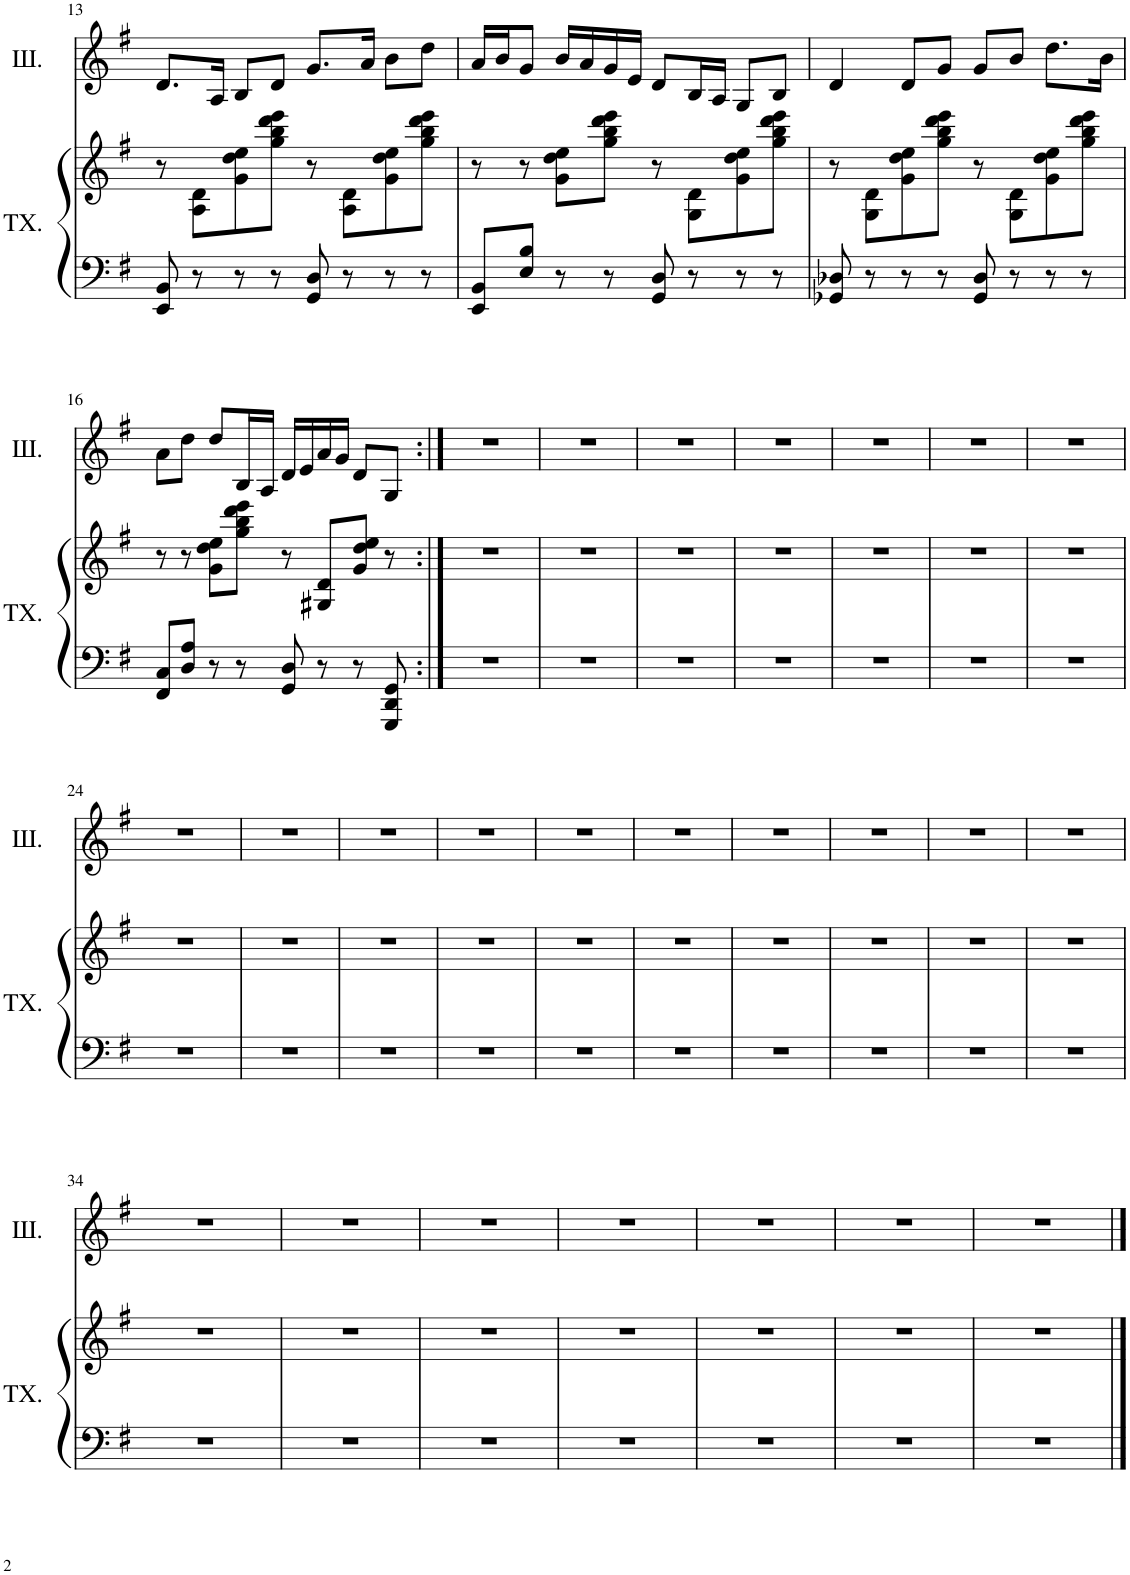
**kern	**kern	**kern
*part2	*part2	*part1
*staff3	*staff2	*staff1
*I"Piano / Төгөлдөр хуур	*	*I"Шудрага
!!LO:PB:g=z
*clefF4	*clefG2	*clefG2
*k[f#]	*k[f#]	*k[f#]
*M4/4	*M4/4	*M4/4
=13	=13	=13
8EE/ 8BB/	8r	8.d/L
8r	8A\ 8d\L	.
.	.	16A/Jk
8r	8g\ 8dd\ 8ee\	8B/L
8r	8gg\ 8bb\ 8ddd\ 8eee\J	8d/J
8GG/ 8D/	8r	8.g/L
8r	8A\ 8d\L	.
.	.	16a/Jk
8r	8g\ 8dd\ 8ee\	8b\L
8r	8gg\ 8bb\ 8ddd\ 8eee\J	8dd\J
=14	=14	=14
8EE/ 8BB/L	8r	16a/LL
.	.	16b/J
8E/ 8B/J	8r	8g/J
8r	8g\ 8dd\ 8ee\L	16b/LL
.	.	16a/
8r	8gg\ 8bb\ 8ddd\ 8eee\J	16g/
.	.	16e/JJ
8GG/ 8D/	8r	8d/L
8r	8G\ 8d\L	16B/L
.	.	16A/JJ
8r	8g\ 8dd\ 8ee\	8G/L
8r	8gg\ 8bb\ 8ddd\ 8eee\J	8B/J
=15	=15	=15
8GG-X/ 8D-X/	8r	4d/
8r	8G\ 8d\L	.
8r	8g\ 8dd\ 8ee\	8d/L
8r	8gg\ 8bb\ 8ddd\ 8eee\J	8g/J
8GG-/ 8D-/	8r	8g/L
8r	8G\ 8d\L	8b/J
8r	8g\ 8dd\ 8ee\	8.dd\L
8r	8gg\ 8bb\ 8ddd\ 8eee\J	.
.	.	16b\Jk
!!LO:LB:g=z
=16	=16	=16
8FF#/ 8C/L	8r	8a\L
8D/ 8A/J	8r	8dd\J
8r	8g\ 8dd\ 8ee\L	8dd/L
8r	8gg\ 8bb\ 8ddd\ 8eee\J	16B/L
.	.	16A/JJ
8GG/ 8D/	8r	16d/LL
.	.	16e/
8r	8G#X/ 8d/L	16a/
.	.	16g/JJ
8r	8g/ 8dd/ 8ee/J	8d/L
8GGG/ 8DD/ 8GG/	8r	8G/J
=17:|!	=17:|!	=17:|!
1r	1r	1r
=18	=18	=18
1r	1r	1r
=19	=19	=19
1r	1r	1r
=20	=20	=20
1r	1r	1r
=21	=21	=21
1r	1r	1r
=22	=22	=22
1r	1r	1r
=23	=23	=23
1r	1r	1r
!!LO:LB:g=z
=24	=24	=24
1r	1r	1r
=25	=25	=25
1r	1r	1r
=26	=26	=26
1r	1r	1r
=27	=27	=27
1r	1r	1r
=28	=28	=28
1r	1r	1r
=29	=29	=29
1r	1r	1r
=30	=30	=30
1r	1r	1r
=31	=31	=31
1r	1r	1r
=32	=32	=32
1r	1r	1r
=33	=33	=33
1r	1r	1r
!!LO:LB:g=z
=34	=34	=34
1r	1r	1r
=35	=35	=35
1r	1r	1r
=36	=36	=36
1r	1r	1r
=37	=37	=37
1r	1r	1r
=38	=38	=38
1r	1r	1r
=39	=39	=39
1r	1r	1r
=40	=40	=40
1r	1r	1r
==	==	==
*-	*-	*-
